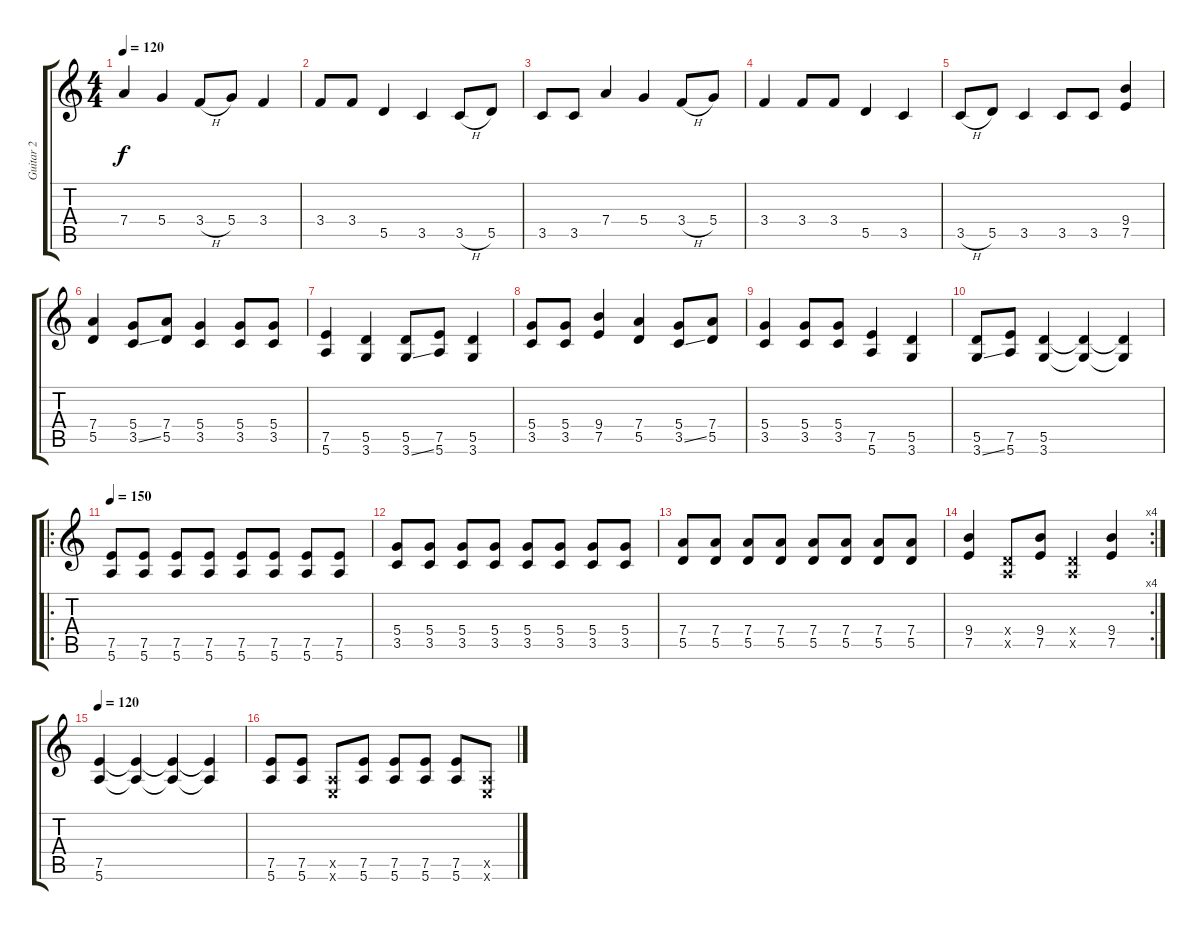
\track ("Guitar 2" "Guitar 2") {instrument distortionguitar}
\staff {score tabs}
\tuning (E4 B3 G3 D3 A2 E2) {hide}
\ts (4 4)
\tempo 120
\clef g2
\ks c
7.4.4{dy f instrument distortionguitar} 5.4.4 3.4{h}.8 5.4.8 3.4.4 |
3.4.8 3.4.8 5.5.4 3.5.4 3.5{h}.8 5.5.8 |
3.5.8 3.5.8 7.4.4 5.4.4 3.4{h}.8 5.4.8 |
3.4.4 3.4.8 3.4.8 5.5.4 3.5.4 |
3.5{h}.8 5.5.8 3.5.4 3.5.8 3.5.8 (9.4 7.5).4 |
(7.4 5.5).4 (5.4 3.5{ss}).8 (7.4 5.5).8 (5.4 3.5).4 (5.4 3.5).8 (5.4 3.5).8 |
(7.5 5.6).4 (5.5 3.6).4 (5.5 3.6{ss}).8 (7.5 5.6).8 (5.5 3.6).4 |
(5.4 3.5).8 (5.4 3.5).8 (9.4 7.5).4 (7.4 5.5).4 (5.4 3.5{ss}).8 (7.4 5.5).8 |
(5.4 3.5).4 (5.4 3.5).8 (5.4 3.5).8 (7.5 5.6).4 (5.5 3.6).4 |
(5.5 3.6{ss}).8 (7.5 5.6).8 (5.5 3.6).4 (5.5{t} 3.6{t}).4 (5.5{t} 3.6{t}).4 |
\ro
\tempo 150
(7.5 5.6).8{instrument electricguitarmuted} (7.5 5.6).8 (7.5 5.6).8 (7.5 5.6).8 (7.5 5.6).8 (7.5 5.6).8 (7.5 5.6).8 (7.5 5.6).8 |
(5.4 3.5).8 (5.4 3.5).8 (5.4 3.5).8 (5.4 3.5).8 (5.4 3.5).8 (5.4 3.5).8 (5.4 3.5).8 (5.4 3.5).8 |
(7.4 5.5).8 (7.4 5.5).8 (7.4 5.5).8 (7.4 5.5).8 (7.4 5.5).8 (7.4 5.5).8 (7.4 5.5).8 (7.4 5.5).8 |
\rc 4
(9.4 7.5).4 (0.4{x} 0.5{x}).8 (9.4 7.5).8 (0.4{x} 0.5{x}).4 (9.4 7.5).4 |
\tempo 120
(7.5 5.6).4 (7.5{t} 5.6{t}).4 (7.5{t} 5.6{t}).4 (7.5{t} 5.6{t}).4 |
(7.5 5.6).8{instrument electricguitarmuted} (7.5 5.6).8 (0.5{x} 0.6{x}).8 (7.5 5.6).8 (7.5 5.6).8 (7.5 5.6).8 (7.5 5.6).8 (0.5{x} 0.6{x}).8
